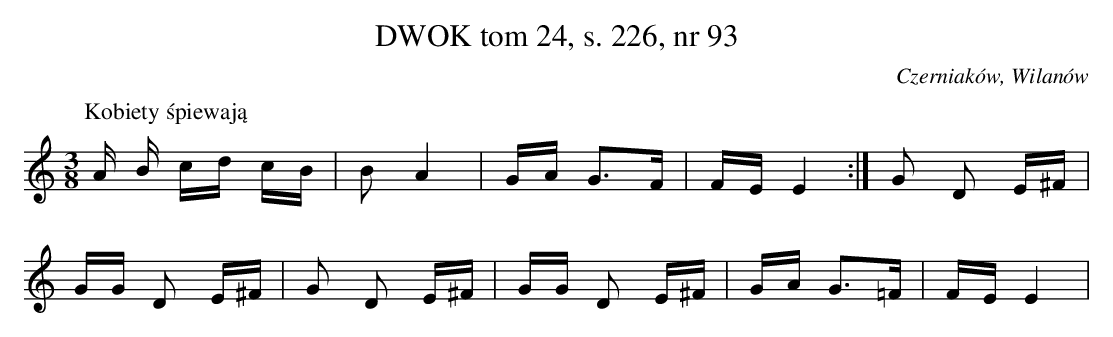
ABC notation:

X:1
T: DWOK tom 24, s. 226, nr 93
O: Czerniaków, Wilanów
L: 1/16
M: 3/8
K: C
P:Kobiety śpiewają
A B cd cB | B2 A4 | GA G3F | FE E4 :| G2 D2 E^F |
GG D2 E^F | G2 D2 E^F | GG D2 E^F | GA G3=F | FE E4 |
